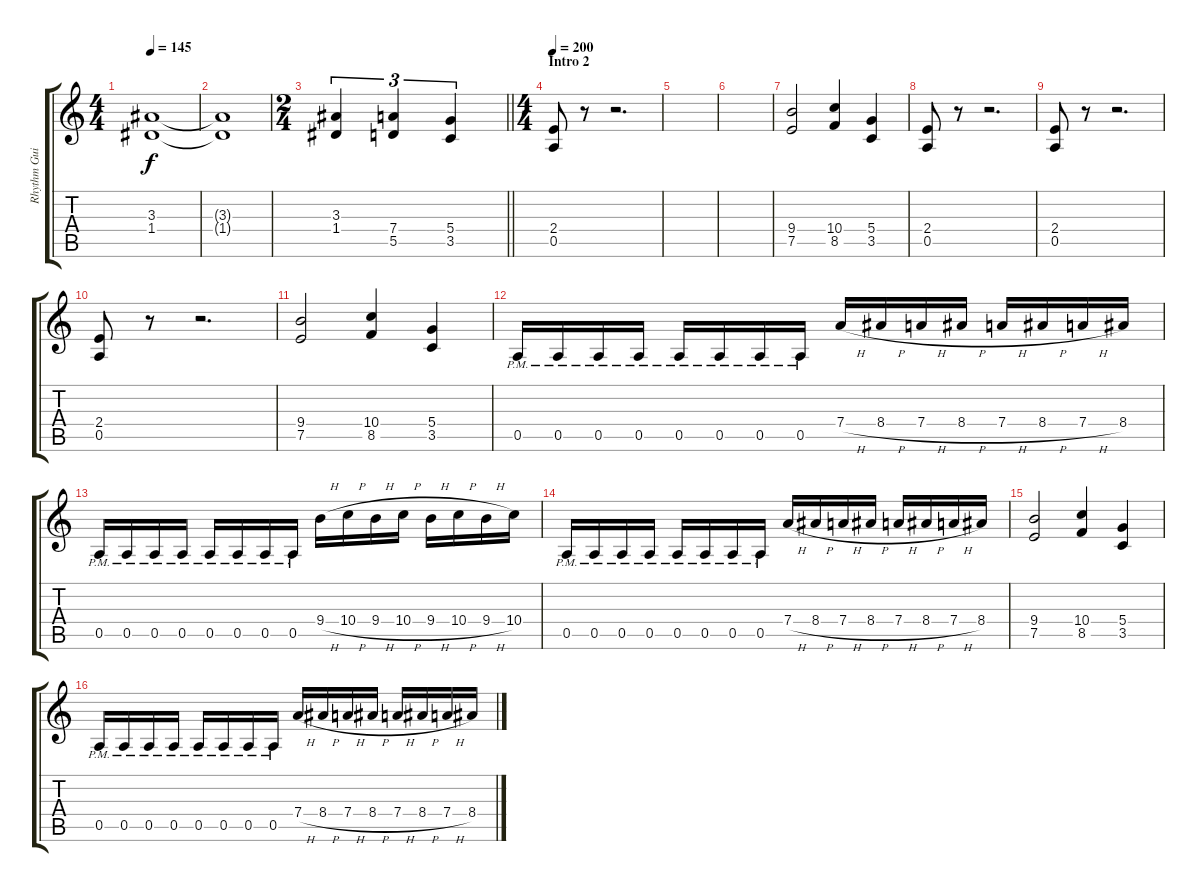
\track ("Rhythm Guitar" "Rhythm Gui") {instrument distortionguitar}
\staff {score tabs}
\tuning (E4 B3 G3 D3 A2 E2) {hide}
\ts (4 4)
\tempo 145
\clef g2
\ks c
(3.3{t} 1.4{t}).1{dy f} |
(3.3{t} 1.4{t}).1 |
\ts (2 4)
\barLineRight lightlight
(3.3 1.4).4{tu (3 2)} (7.4 5.5).4{tu (3 2)} (5.4 3.5).4{tu (3 2)} |
\ts (4 4)
\section ("" "Intro 2")
\tempo 200
(2.4 0.5).8 r.8 r.2{d} |
|
|
(9.4 7.5).2 (10.4 8.5).4 (5.4 3.5).4 |
(2.4 0.5).8 r.8 r.2{d} |
(2.4 0.5).8 r.8 r.2{d} |
(2.4 0.5).8 r.8 r.2{d} |
(9.4 7.5).2 (10.4 8.5).4 (5.4 3.5).4 |
0.5{pm}.16 0.5{pm}.16 0.5{pm}.16 0.5{pm}.16 0.5{pm}.16 0.5{pm}.16 0.5{pm}.16 0.5{pm}.16 7.4{h}.16 8.4{h}.16 7.4{h}.16 8.4{h}.16 7.4{h}.16 8.4{h}.16 7.4{h}.16 8.4.16 |
0.5{pm}.16 0.5{pm}.16 0.5{pm}.16 0.5{pm}.16 0.5{pm}.16 0.5{pm}.16 0.5{pm}.16 0.5{pm}.16 9.4{h}.16 10.4{h}.16 9.4{h}.16 10.4{h}.16 9.4{h}.16 10.4{h}.16 9.4{h}.16 10.4.16 |
0.5{pm}.16 0.5{pm}.16 0.5{pm}.16 0.5{pm}.16 0.5{pm}.16 0.5{pm}.16 0.5{pm}.16 0.5{pm}.16 7.4{h}.16 8.4{h}.16 7.4{h}.16 8.4{h}.16 7.4{h}.16 8.4{h}.16 7.4{h}.16 8.4.16 |
(9.4 7.5).2 (10.4 8.5).4 (5.4 3.5).4 |
0.5{pm}.16 0.5{pm}.16 0.5{pm}.16 0.5{pm}.16 0.5{pm}.16 0.5{pm}.16 0.5{pm}.16 0.5{pm}.16 7.4{h}.16 8.4{h}.16 7.4{h}.16 8.4{h}.16 7.4{h}.16 8.4{h}.16 7.4{h}.16 8.4.16
